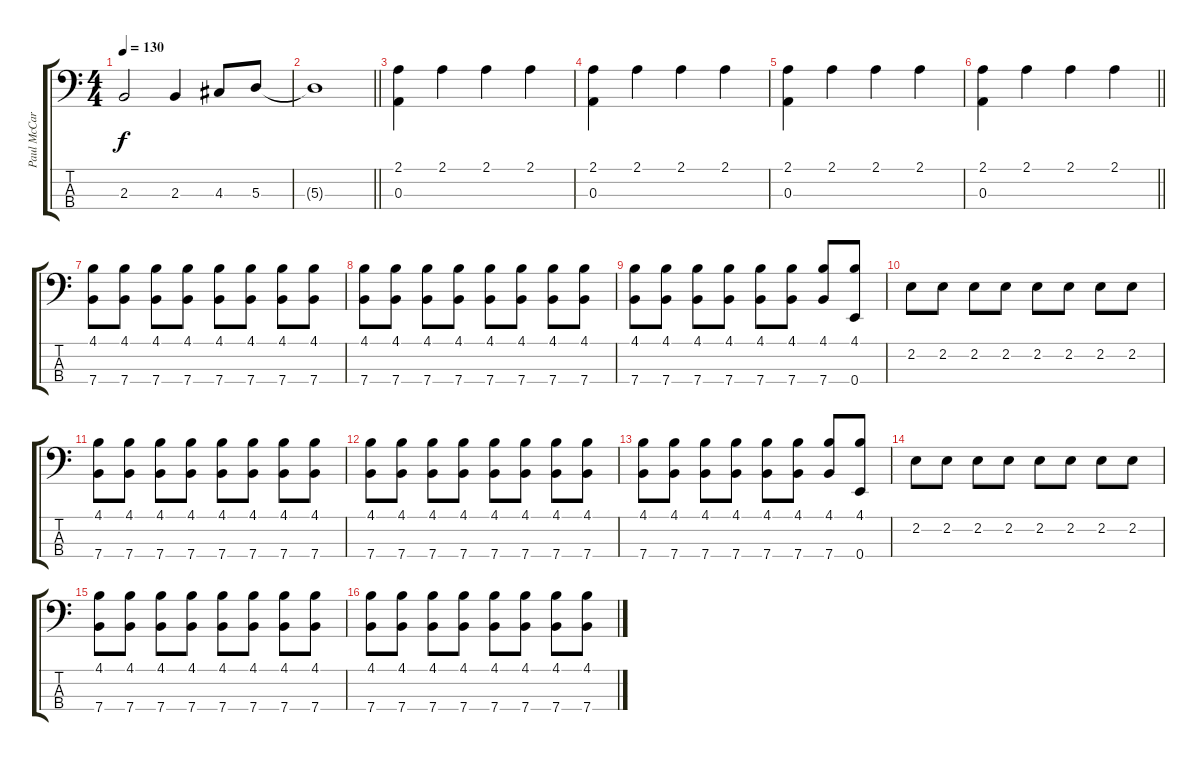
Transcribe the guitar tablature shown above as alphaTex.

\track ("Paul McCartney" "Paul McCar") {instrument acousticbass}
\staff {score tabs}
\tuning (G2 D2 A1 E1) {hide}
\ts (4 4)
\tempo 130
\clef f4
\ks c
2.3.2{dy f} 2.3.4 4.3.8 5.3.8 |
\barLineRight lightlight
5.3{t}.1 |
(2.1 0.3).4 2.1.4 2.1.4 2.1.4 |
(2.1 0.3).4 2.1.4 2.1.4 2.1.4 |
(2.1 0.3).4 2.1.4 2.1.4 2.1.4 |
\barLineRight lightlight
(2.1 0.3).4 2.1.4 2.1.4 2.1.4 |
(4.1 7.4).8 (4.1 7.4).8 (4.1 7.4).8 (4.1 7.4).8 (4.1 7.4).8 (4.1 7.4).8 (4.1 7.4).8 (4.1 7.4).8 |
(4.1 7.4).8 (4.1 7.4).8 (4.1 7.4).8 (4.1 7.4).8 (4.1 7.4).8 (4.1 7.4).8 (4.1 7.4).8 (4.1 7.4).8 |
(4.1 7.4).8 (4.1 7.4).8 (4.1 7.4).8 (4.1 7.4).8 (4.1 7.4).8 (4.1 7.4).8 (4.1 7.4).8 (4.1 0.4).8 |
2.2.8 2.2.8 2.2.8 2.2.8 2.2.8 2.2.8 2.2.8 2.2.8 |
(4.1 7.4).8 (4.1 7.4).8 (4.1 7.4).8 (4.1 7.4).8 (4.1 7.4).8 (4.1 7.4).8 (4.1 7.4).8 (4.1 7.4).8 |
(4.1 7.4).8 (4.1 7.4).8 (4.1 7.4).8 (4.1 7.4).8 (4.1 7.4).8 (4.1 7.4).8 (4.1 7.4).8 (4.1 7.4).8 |
(4.1 7.4).8 (4.1 7.4).8 (4.1 7.4).8 (4.1 7.4).8 (4.1 7.4).8 (4.1 7.4).8 (4.1 7.4).8 (4.1 0.4).8 |
2.2.8 2.2.8 2.2.8 2.2.8 2.2.8 2.2.8 2.2.8 2.2.8 |
(4.1 7.4).8 (4.1 7.4).8 (4.1 7.4).8 (4.1 7.4).8 (4.1 7.4).8 (4.1 7.4).8 (4.1 7.4).8 (4.1 7.4).8 |
(4.1 7.4).8 (4.1 7.4).8 (4.1 7.4).8 (4.1 7.4).8 (4.1 7.4).8 (4.1 7.4).8 (4.1 7.4).8 (4.1 7.4).8
